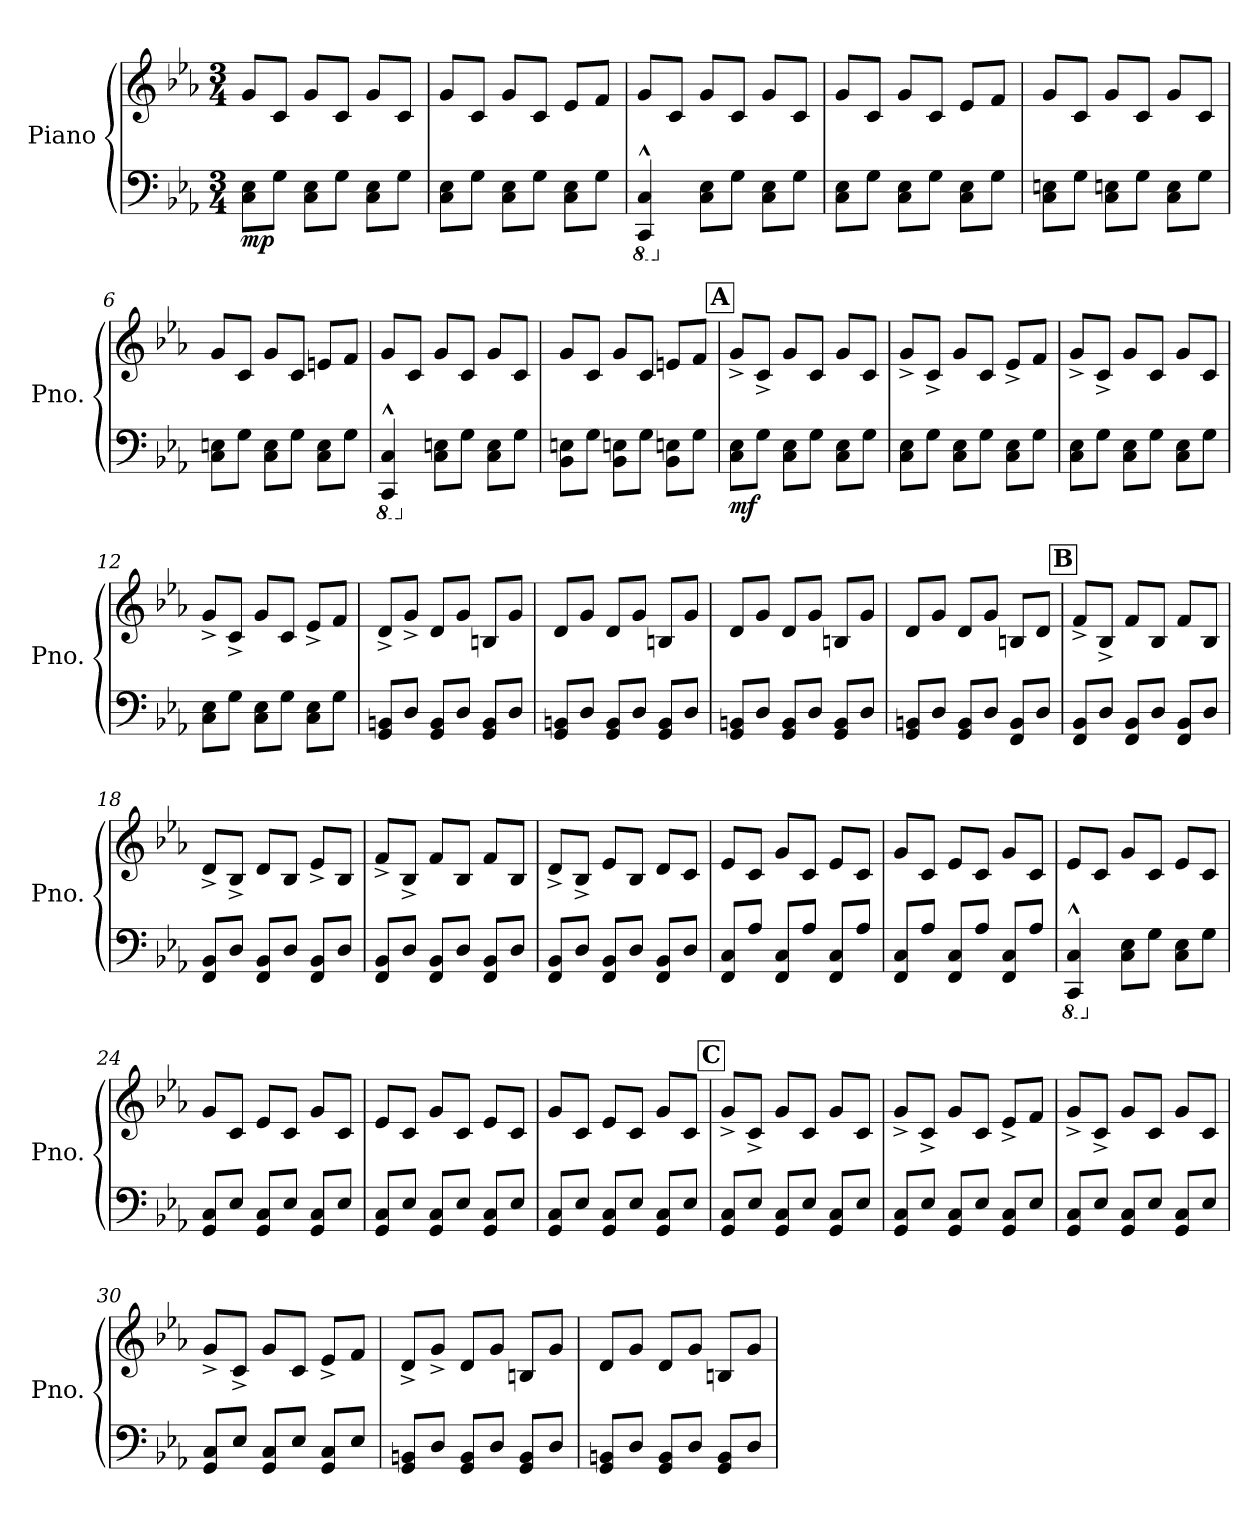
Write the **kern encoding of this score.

**kern	**kern	**dynam
*part1	*part1	*part1
*staff2	*staff1	*staff1/2
*I"Piano	*	*
*I'Pno.	*	*
*clefF4	*clefG2	*
*k[b-e-a-]	*k[b-e-a-]	*
*M3/4	*M3/4	*
*MM140	*MM140	*
=1	=1	=1
!	!	!LO:DY:b=2
8C\ 8E-\L	8g/L	mp
8G\J	8c/J	.
8C\ 8E-\L	8g/L	.
8G\J	8c/J	.
8C\ 8E-\L	8g/L	.
8G\J	8c/J	.
=2	=2	=2
8C\ 8E-\L	8g/L	.
8G\J	8c/J	.
8C\ 8E-\L	8g/L	.
8G\J	8c/J	.
8C\ 8E-\L	8e-/L	.
8G\J	8f/J	.
=3	=3	=3
*8ba	*	*
4CCC/^^ 4CC/^^	8g/L	.
.	8c/J	.
*X8ba	*	*
8C\ 8E-\L	8g/L	.
8G\J	8c/J	.
8C\ 8E-\L	8g/L	.
8G\J	8c/J	.
=4	=4	=4
8C\ 8E-\L	8g/L	.
8G\J	8c/J	.
8C\ 8E-\L	8g/L	.
8G\J	8c/J	.
8C\ 8E-\L	8e-/L	.
8G\J	8f/J	.
=5	=5	=5
8C\ 8En\L	8g/L	.
8G\J	8c/J	.
8C\ 8En\L	8g/L	.
8G\J	8c/J	.
8C\ 8E\L	8g/L	.
8G\J	8c/J	.
=6	=6	=6
8C\ 8En\L	8g/L	.
8G\J	8c/J	.
8C\ 8E\L	8g/L	.
8G\J	8c/J	.
8C\ 8E\L	8en/L	.
8G\J	8f/J	.
!!LO:LB:g=z
=7	=7	=7
*8ba	*	*
4CCC/^^ 4CC/^^	8g/L	.
.	8c/J	.
*X8ba	*	*
8C\ 8En\L	8g/L	.
8G\J	8c/J	.
8C\ 8E\L	8g/L	.
8G\J	8c/J	.
=8	=8	=8
8BB-\ 8En\L	8g/L	.
8G\J	8c/J	.
8BB-\ 8En\L	8g/L	.
8G\J	8c/J	.
8BB-\ 8En\L	8en/L	.
8G\J	8f/J	.
!!LO:REH:place=s1:a:B:fs=14:t=A
=9	=9	=9
!	!	!LO:DY:b=2
8C\ 8E-\L	8g^/L	mf
8G\J	8c^/J	.
8C\ 8E-\L	8g/L	.
8G\J	8c/J	.
8C\ 8E-\L	8g/L	.
8G\J	8c/J	.
=10	=10	=10
8C\ 8E-\L	8g^/L	.
8G\J	8c^/J	.
8C\ 8E-\L	8g/L	.
8G\J	8c/J	.
8C\ 8E-\L	8e-^/L	.
8G\J	8f/J	.
=11	=11	=11
8C\ 8E-\L	8g^/L	.
8G\J	8c^/J	.
8C\ 8E-\L	8g/L	.
8G\J	8c/J	.
8C\ 8E-\L	8g/L	.
8G\J	8c/J	.
=12	=12	=12
8C\ 8E-\L	8g^/L	.
8G\J	8c^/J	.
8C\ 8E-\L	8g/L	.
8G\J	8c/J	.
8C\ 8E-\L	8e-^/L	.
8G\J	8f/J	.
!!LO:LB:g=z
=13	=13	=13
8GG/ 8BBn/L	8d^/L	.
8D/J	8g^/J	.
8GG/ 8BB/L	8d/L	.
8D/J	8g/J	.
8GG/ 8BB/L	8Bn/L	.
8D/J	8g/J	.
=14	=14	=14
8GG/ 8BBn/L	8d/L	.
8D/J	8g/J	.
8GG/ 8BB/L	8d/L	.
8D/J	8g/J	.
8GG/ 8BB/L	8Bn/L	.
8D/J	8g/J	.
=15	=15	=15
8GG/ 8BBn/L	8d/L	.
8D/J	8g/J	.
8GG/ 8BB/L	8d/L	.
8D/J	8g/J	.
8GG/ 8BB/L	8Bn/L	.
8D/J	8g/J	.
=16	=16	=16
8GG/ 8BBn/L	8d/L	.
8D/J	8g/J	.
8GG/ 8BB/L	8d/L	.
8D/J	8g/J	.
8FF/ 8BB/L	8Bn/L	.
8D/J	8d/J	.
!!LO:REH:place=s1:a:B:fs=14:t=B
=17	=17	=17
8FF/ 8BB-/L	8f^/L	.
8D/J	8B-^/J	.
8FF/ 8BB-/L	8f/L	.
8D/J	8B-/J	.
8FF/ 8BB-/L	8f/L	.
8D/J	8B-/J	.
=18	=18	=18
8FF/ 8BB-/L	8d^/L	.
8D/J	8B-^/J	.
8FF/ 8BB-/L	8d/L	.
8D/J	8B-/J	.
8FF/ 8BB-/L	8e-^/L	.
8D/J	8B-/J	.
!!LO:LB:g=z
=19	=19	=19
8FF/ 8BB-/L	8f^/L	.
8D/J	8B-^/J	.
8FF/ 8BB-/L	8f/L	.
8D/J	8B-/J	.
8FF/ 8BB-/L	8f/L	.
8D/J	8B-/J	.
=20	=20	=20
8FF/ 8BB-/L	8d^/L	.
8D/J	8B-^/J	.
8FF/ 8BB-/L	8e-/L	.
8D/J	8B-/J	.
8FF/ 8BB-/L	8d/L	.
8D/J	8c/J	.
=21	=21	=21
8FF/ 8C/L	8e-/L	.
8A-/J	8c/J	.
8FF/ 8C/L	8g/L	.
8A-/J	8c/J	.
8FF/ 8C/L	8e-/L	.
8A-/J	8c/J	.
=22	=22	=22
8FF/ 8C/L	8g/L	.
8A-/J	8c/J	.
8FF/ 8C/L	8e-/L	.
8A-/J	8c/J	.
8FF/ 8C/L	8g/L	.
8A-/J	8c/J	.
=23	=23	=23
*8ba	*	*
4CCC/^^ 4CC/^^	8e-/L	.
.	8c/J	.
*X8ba	*	*
8C\ 8E-\L	8g/L	.
8G\J	8c/J	.
8C\ 8E-\L	8e-/L	.
8G\J	8c/J	.
=24	=24	=24
8GG/ 8C/L	8g/L	.
8E-/J	8c/J	.
8GG/ 8C/L	8e-/L	.
8E-/J	8c/J	.
8GG/ 8C/L	8g/L	.
8E-/J	8c/J	.
!!LO:LB:g=z
=25	=25	=25
8GG/ 8C/L	8e-/L	.
8E-/J	8c/J	.
8GG/ 8C/L	8g/L	.
8E-/J	8c/J	.
8GG/ 8C/L	8e-/L	.
8E-/J	8c/J	.
=26	=26	=26
8GG/ 8C/L	8g/L	.
8E-/J	8c/J	.
8GG/ 8C/L	8e-/L	.
8E-/J	8c/J	.
8GG/ 8C/L	8g/L	.
8E-/J	8c/J	.
!!LO:PB:g=z
!!LO:REH:place=s1:a:B:fs=14:t=C
=27	=27	=27
8GG/ 8C/L	8g^/L	.
8E-/J	8c^/J	.
8GG/ 8C/L	8g/L	.
8E-/J	8c/J	.
8GG/ 8C/L	8g/L	.
8E-/J	8c/J	.
=28	=28	=28
8GG/ 8C/L	8g^/L	.
8E-/J	8c^/J	.
8GG/ 8C/L	8g/L	.
8E-/J	8c/J	.
8GG/ 8C/L	8e-^/L	.
8E-/J	8f/J	.
=29	=29	=29
8GG/ 8C/L	8g^/L	.
8E-/J	8c^/J	.
8GG/ 8C/L	8g/L	.
8E-/J	8c/J	.
8GG/ 8C/L	8g/L	.
8E-/J	8c/J	.
=30	=30	=30
8GG/ 8C/L	8g^/L	.
8E-/J	8c^/J	.
8GG/ 8C/L	8g/L	.
8E-/J	8c/J	.
8GG/ 8C/L	8e-^/L	.
8E-/J	8f/J	.
=31	=31	=31
8GG/ 8BBn/L	8d^/L	.
8D/J	8g^/J	.
8GG/ 8BB/L	8d/L	.
8D/J	8g/J	.
8GG/ 8BB/L	8Bn/L	.
8D/J	8g/J	.
=32	=32	=32
8GG/ 8BBn/L	8d/L	.
8D/J	8g/J	.
8GG/ 8BB/L	8d/L	.
8D/J	8g/J	.
8GG/ 8BB/L	8Bn/L	.
8D/J	8g/J	.
=	=	=
*-	*-	*-
